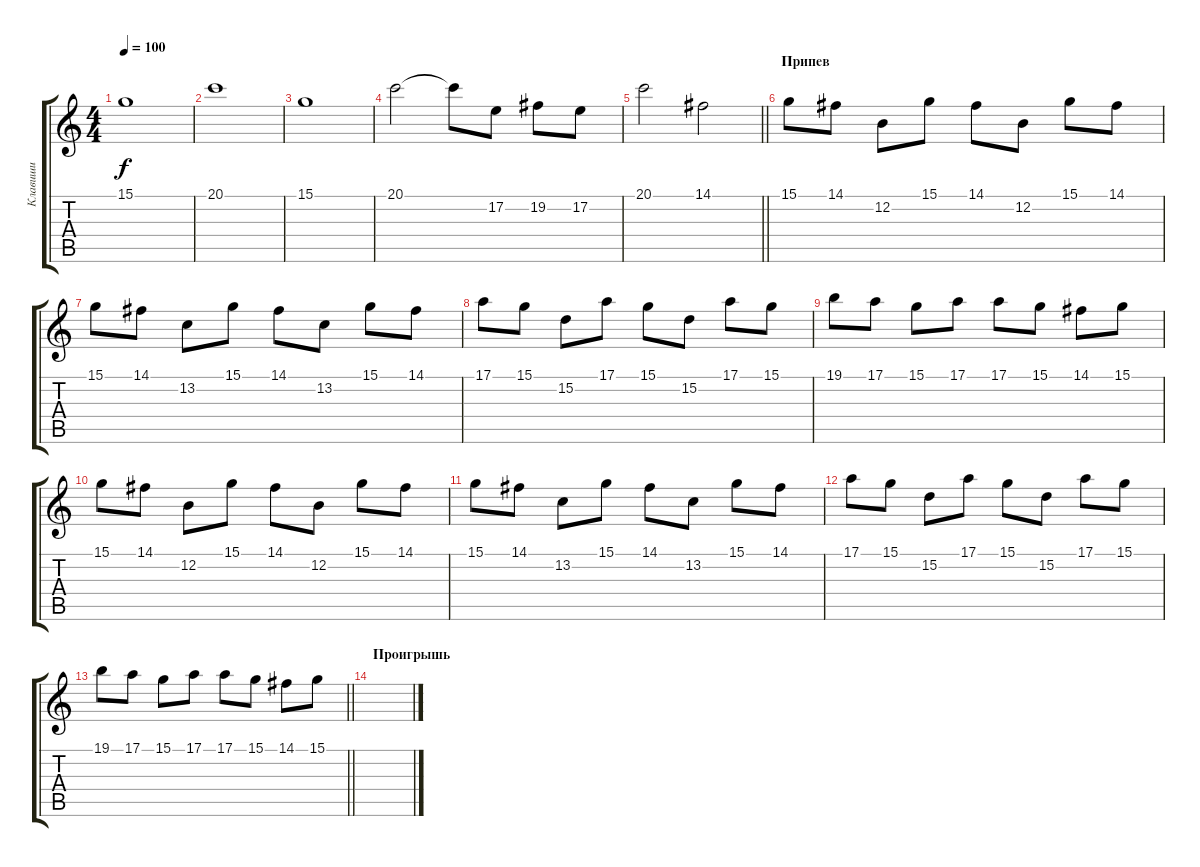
\track ("Клавиши" "Клавиши") {instrument electricgrandpiano}
\staff {score tabs}
\tuning (E4 B3 G3 D3 A2 E2) {hide}
\ts (4 4)
\tempo 100
\clef g2
\ks c
15.1.1{dy f} |
20.1.1 |
15.1.1 |
20.1.2 20.1{t}.8 17.2.8 19.2.8 17.2.8 |
\barLineRight lightlight
20.1.2 14.1.2 |
\section ("" "Припев")
15.1.8 14.1.8 12.2.8 15.1.8 14.1.8 12.2.8 15.1.8 14.1.8 |
15.1.8 14.1.8 13.2.8 15.1.8 14.1.8 13.2.8 15.1.8 14.1.8 |
17.1.8 15.1.8 15.2.8 17.1.8 15.1.8 15.2.8 17.1.8 15.1.8 |
19.1.8 17.1.8 15.1.8 17.1.8 17.1.8 15.1.8 14.1.8 15.1.8 |
15.1.8 14.1.8 12.2.8 15.1.8 14.1.8 12.2.8 15.1.8 14.1.8 |
15.1.8 14.1.8 13.2.8 15.1.8 14.1.8 13.2.8 15.1.8 14.1.8 |
17.1.8 15.1.8 15.2.8 17.1.8 15.1.8 15.2.8 17.1.8 15.1.8 |
\barLineRight lightlight
19.1.8 17.1.8 15.1.8 17.1.8 17.1.8 15.1.8 14.1.8 15.1.8 |
\section ("" "Проигрышь")
